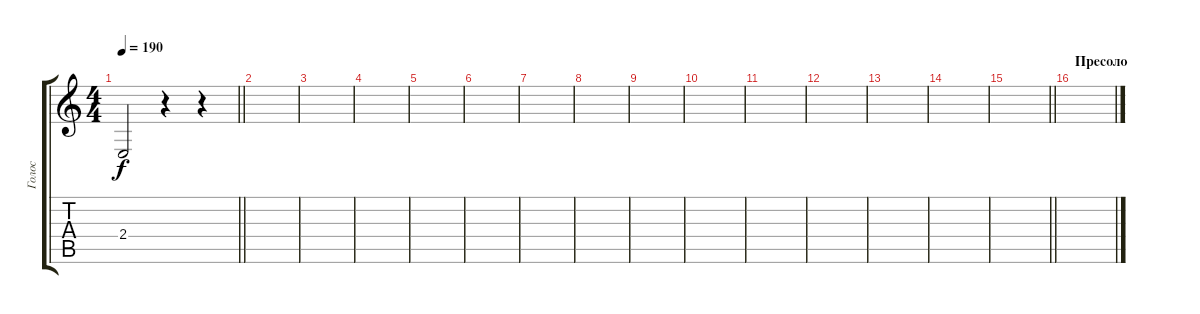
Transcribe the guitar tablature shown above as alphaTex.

\track ("Голос" "Голос") {instrument bassoon}
\staff {score tabs}
\tuning (E4 B3 G3 D3 A2 E2) {hide}
\ts (4 4)
\tempo 190
\clef g2
\barLineRight lightlight
\ks c
2.4{t}.2{dy f} r.4 r.4 |
|
|
|
|
|
|
|
|
|
|
|
|
|
\barLineRight lightlight
|
\section ("" "Пресоло")
